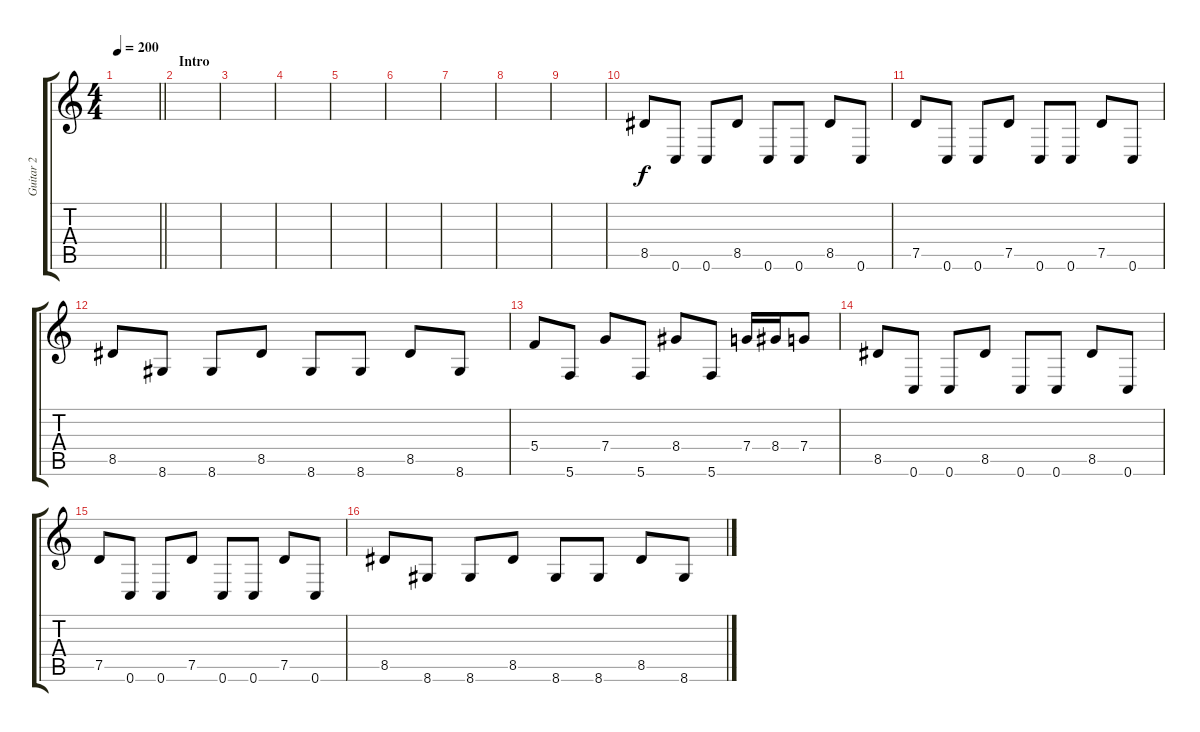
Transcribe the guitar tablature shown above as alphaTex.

\track ("Guitar 2" "Guitar 2") {instrument distortionguitar}
\staff {score tabs}
\tuning (D4 A3 F3 C3 G2 C2) {hide}
\ts (4 4)
\tempo 200
\clef g2
\barLineRight lightlight
\ks c
|
\section ("" "Intro")
|
|
|
|
|
|
|
|
8.5.8 0.6.8 0.6.8 8.5.8 0.6.8 0.6.8 8.5.8 0.6.8 |
7.5.8 0.6.8 0.6.8 7.5.8 0.6.8 0.6.8 7.5.8 0.6.8 |
8.5.8 8.6.8 8.6.8 8.5.8 8.6.8 8.6.8 8.5.8 8.6.8 |
5.4.8 5.6.8 7.4.8 5.6.8 8.4.8 5.6.8 7.4.16 8.4.16 7.4.8 |
8.5.8 0.6.8 0.6.8 8.5.8 0.6.8 0.6.8 8.5.8 0.6.8 |
7.5.8 0.6.8 0.6.8 7.5.8 0.6.8 0.6.8 7.5.8 0.6.8 |
8.5.8 8.6.8 8.6.8 8.5.8 8.6.8 8.6.8 8.5.8 8.6.8
